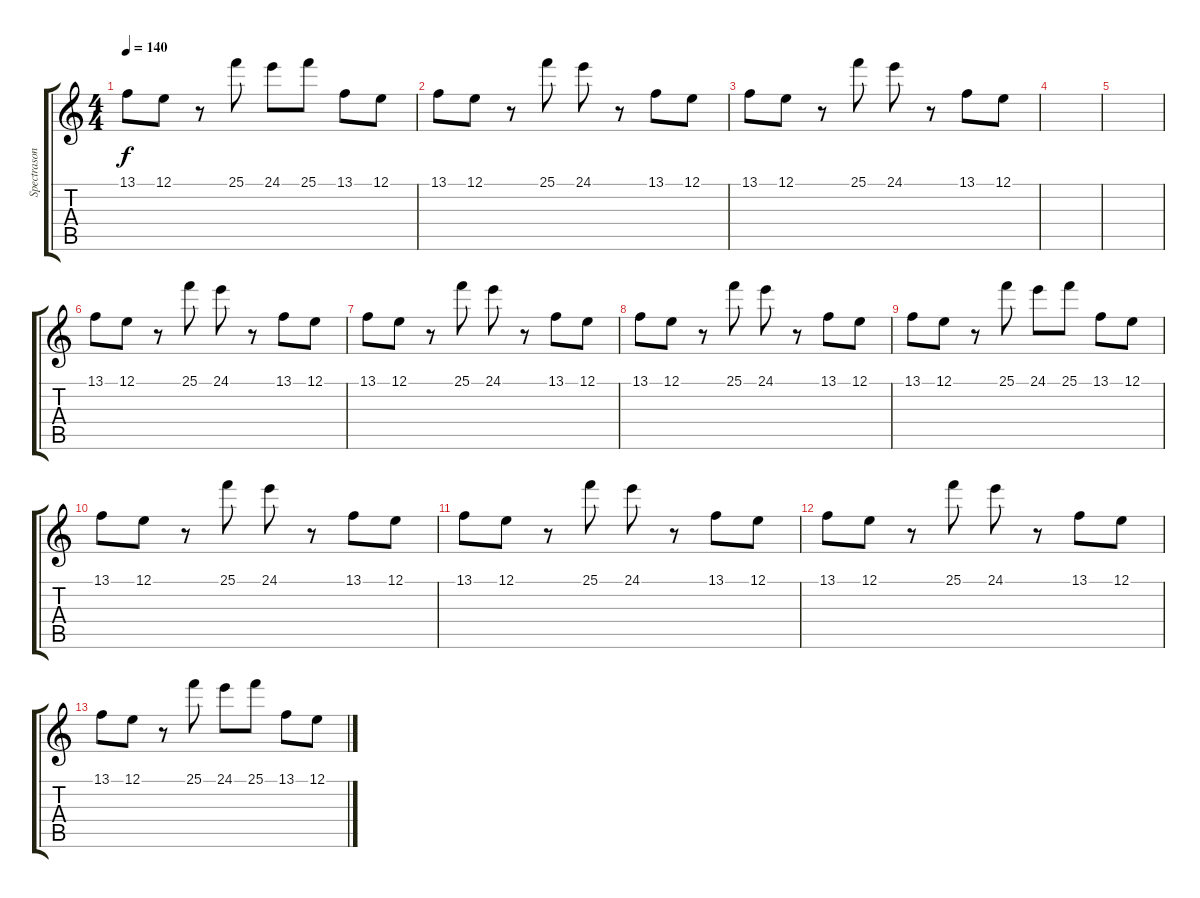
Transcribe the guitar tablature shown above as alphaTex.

\track ("Spectrasonics Omnisphere" "Spectrason") {instrument lead2sawtooth}
\staff {score tabs}
\tuning (E4 B3 G3 D3 A2 E2) {hide}
\ts (4 4)
\tempo 140
\clef g2
\ks c
13.1.8{dy f} 12.1.8 r.8 25.1.8 24.1.8 25.1.8 13.1.8 12.1.8 |
13.1.8 12.1.8 r.8 25.1.8 24.1.8 r.8 13.1.8 12.1.8 |
13.1.8 12.1.8 r.8 25.1.8 24.1.8 r.8 13.1.8 12.1.8 |
|
|
13.1.8 12.1.8 r.8 25.1.8 24.1.8 r.8 13.1.8 12.1.8 |
13.1.8 12.1.8 r.8 25.1.8 24.1.8 r.8 13.1.8 12.1.8 |
13.1.8 12.1.8 r.8 25.1.8 24.1.8 r.8 13.1.8 12.1.8 |
13.1.8 12.1.8 r.8 25.1.8 24.1.8 25.1.8 13.1.8 12.1.8 |
13.1.8 12.1.8 r.8 25.1.8 24.1.8 r.8 13.1.8 12.1.8 |
13.1.8 12.1.8 r.8 25.1.8 24.1.8 r.8 13.1.8 12.1.8 |
13.1.8 12.1.8 r.8 25.1.8 24.1.8 r.8 13.1.8 12.1.8 |
13.1.8 12.1.8 r.8 25.1.8 24.1.8 25.1.8 13.1.8 12.1.8
